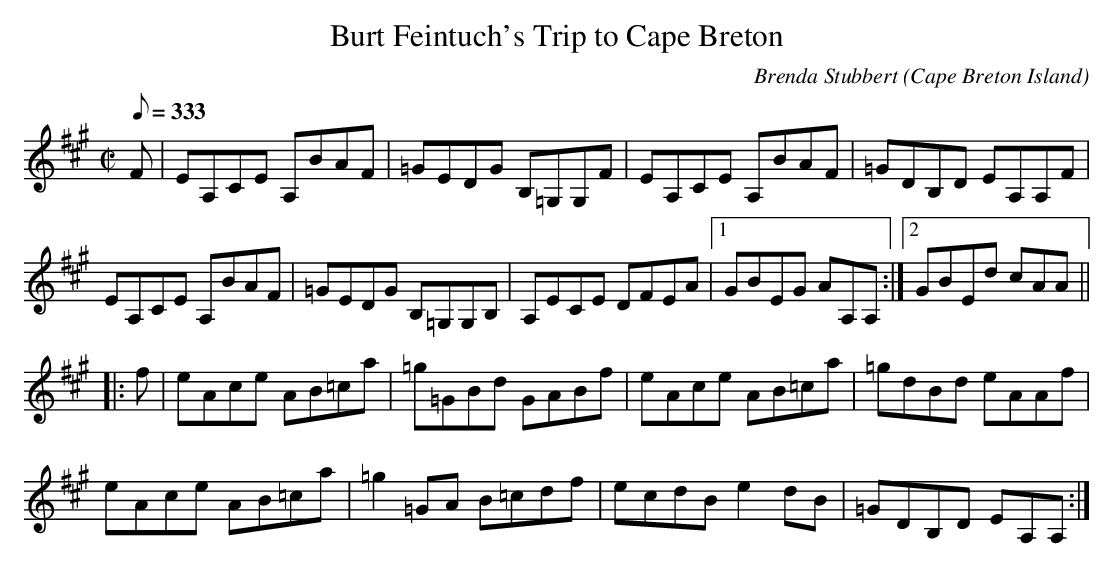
X:1
T:Burt Feintuch's Trip to Cape Breton
C:Brenda Stubbert
O:Cape Breton Island
L:1/8
Q:333
M:C|
K:A
F|EA,CE A,BAF|=GEDG B,=G,G,F|EA,CE A,BAF|=GDB,D EA,A,F|
EA,CE A,BAF|=GEDG B,=G,G,B,|\
A,ECE DFEA|1GBEG AA,A,:|2GBEd cAA||
|:f|eAce AB=ca|=g=GBd GABf|eAce AB=ca|=gdBd eAAf|
eAce AB=ca|=g2 =GA B=cdf|ecdB e2 dB|=GDB,D EA,A,:|
